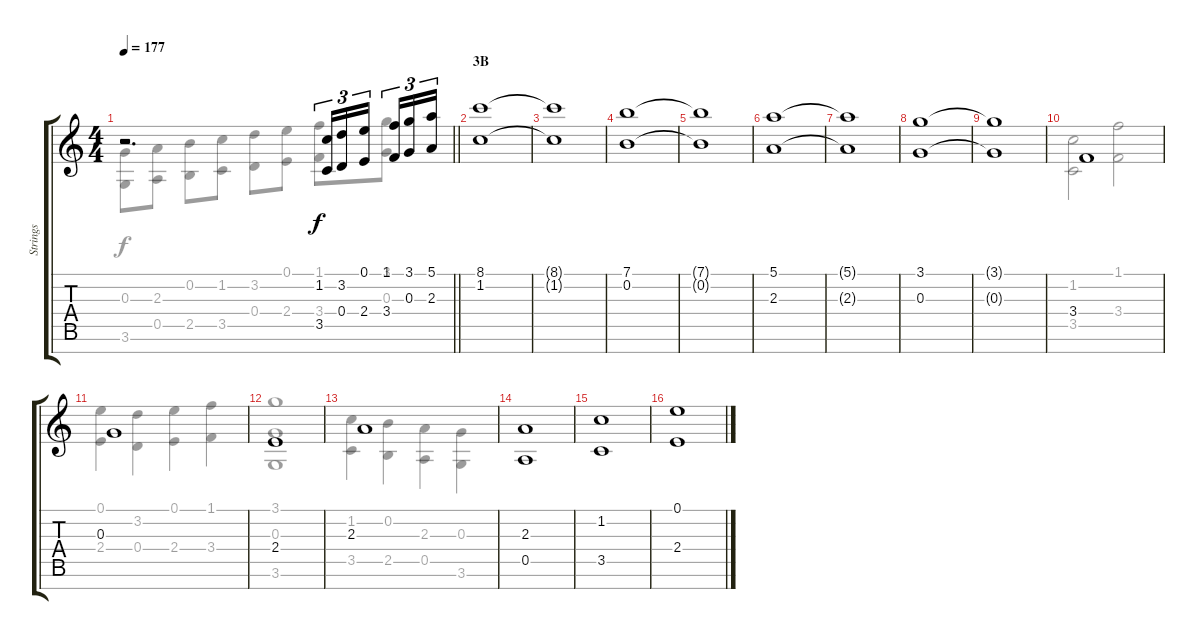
\track ("Strings" "Strings") {instrument stringensemble1}
\staff {score tabs}
\tuning (E5 B4 G4 D4 A3 E3 B2) {hide}
\voice
\ts (4 4)
\tempo 177
\clef g2
\barLineRight lightlight
\ks c
r.2{d dy f} (1.2 3.5).16{tu (3 2)} (3.2 0.4).16{tu (3 2)} (0.1 2.4).16{tu (3 2) beam splitsecondary} (1.1 3.4).16{tu (3 2)} (3.1 0.3).16{tu (3 2)} (5.1 2.3).16{tu (3 2)} |
\section ("" "3B")
(8.1 1.2).1 |
(8.1{t} 1.2{t}).1 |
(7.1 0.2).1 |
(7.1{t} 0.2{t}).1 |
(5.1 2.3).1 |
(5.1{t} 2.3{t}).1 |
(3.1 0.3).1 |
(3.1{t} 0.3{t}).1 |
3.4.1 |
0.3.1 |
2.4.1 |
2.3.1 |
(2.3 0.5).1 |
(1.2 3.5).1 |
(0.1 2.4).1
\voice
\clef g2
\ottava regular
\simile none
\barLineRight lightlight
\ks c
(0.3 3.6).8{dy f} (2.3 0.5).8 (0.2 2.5).8 (1.2 3.5).8 (3.2 0.4).8 (0.1 2.4).8 (1.1 3.4).8 (3.1 0.3).8 |
|
|
|
|
|
|
|
|
(1.2 3.5).2 (1.1 3.4).2 |
(0.1 2.4).4 (3.2 0.4).4 (0.1 2.4).4 (1.1 3.4).4 |
(3.1 0.3 3.6).1 |
(1.2 3.5).4 (0.2 2.5).4 (2.3 0.5).4 (0.3 3.6).4 |
|
|
